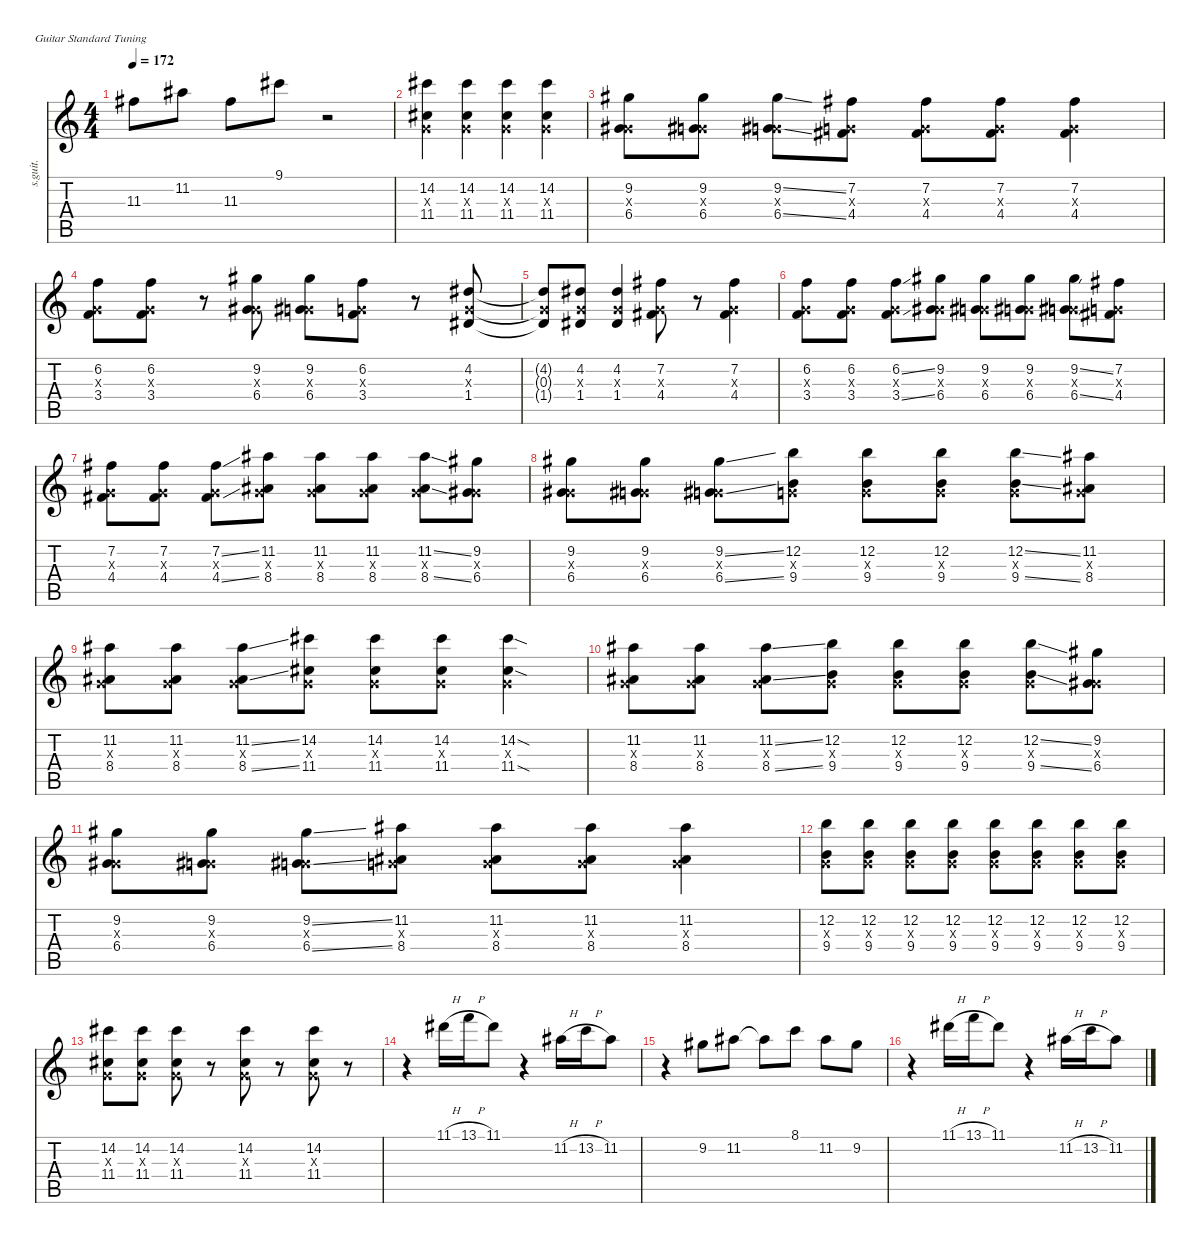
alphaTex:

\defaultSystemsLayout 4
\hideDynamics
\bracketExtendMode nobrackets
\otherSystemsTrackNameOrientation horizontal
\track ("A" "s.guit.") {instrument acousticguitarsteel}
\staff {score tabs}
\tuning (E4 B3 G3 D3 A2 E2)
\ts (4 4)
\tempo 172
\clef g2
\ks c
11.3.8{dy mf} 11.2.8 11.3.8 9.1.8 r.2 |
(14.2 0.3{x} 11.4).4 (14.2 0.3{x} 11.4).4 (14.2 0.3{x} 11.4).4 (14.2 0.3{x} 11.4).4 |
(9.2 0.3{x} 6.4).8 (9.2 0.3{x} 6.4).8 (9.2{ss} 0.3{x} 6.4{ss}).8 (7.2 0.3{x} 4.4).8 (7.2 0.3{x} 4.4).8 (7.2 0.3{x} 4.4).8 (7.2 0.3{x} 4.4).4 |
(6.2 0.3{x} 3.4).8 (6.2 0.3{x} 3.4).8 r.8 (9.2 0.3{x} 6.4).8 (9.2 0.3{x} 6.4).8 (6.2 0.3{x} 3.4).8 r.8 (4.2 0.3{x} 1.4).8 |
(4.2{t} 0.3{x t} 1.4{t}).8 (4.2 0.3{x} 1.4).8 (4.2 0.3{x} 1.4).4 (7.2 0.3{x} 4.4).8 r.8 (7.2 0.3{x} 4.4).4 |
(6.2 0.3{x} 3.4).8 (6.2 0.3{x} 3.4).8 (6.2{ss} 0.3{x} 3.4{ss}).8 (9.2 0.3{x} 6.4).8 (9.2 0.3{x} 6.4).8 (9.2 0.3{x} 6.4).8 (9.2{ss} 0.3{x} 6.4{ss}).8 (7.2 0.3{x} 4.4).8 |
(7.2 0.3{x} 4.4).8 (7.2 0.3{x} 4.4).8 (7.2{ss} 0.3{x} 4.4{ss}).8 (11.2 0.3{x} 8.4).8 (11.2 0.3{x} 8.4).8 (11.2 0.3{x} 8.4).8 (11.2{ss} 0.3{x} 8.4{ss}).8 (9.2 0.3{x} 6.4).8 |
(9.2 0.3{x} 6.4).8 (9.2 0.3{x} 6.4).8 (9.2{ss} 0.3{x} 6.4{ss}).8 (12.2 0.3{x} 9.4).8 (12.2 0.3{x} 9.4).8 (12.2 0.3{x} 9.4).8 (12.2{ss} 0.3{x} 9.4{ss}).8 (11.2 0.3{x} 8.4).8 |
(11.2 0.3{x} 8.4).8 (11.2 0.3{x} 8.4).8 (11.2{ss} 0.3{x} 8.4{ss}).8 (14.2 0.3{x} 11.4).8 (14.2 0.3{x} 11.4).8 (14.2 0.3{x} 11.4).8 (14.2{sod} 0.3{x} 11.4{sod}).4 |
(11.2 0.3{x} 8.4).8 (11.2 0.3{x} 8.4).8 (11.2{ss} 0.3{x} 8.4{ss}).8 (12.2 0.3{x} 9.4).8 (12.2 0.3{x} 9.4).8 (12.2 0.3{x} 9.4).8 (12.2{ss} 0.3{x} 9.4{ss}).8 (9.2 0.3{x} 6.4).8 |
(9.2 0.3{x} 6.4).8 (9.2 0.3{x} 6.4).8 (9.2{ss} 0.3{x} 6.4{ss}).8 (11.2 0.3{x} 8.4).8 (11.2 0.3{x} 8.4).8 (11.2 0.3{x} 8.4).8 (11.2 0.3{x} 8.4).4 |
(12.2 0.3{x} 9.4).8 (12.2 0.3{x} 9.4).8 (12.2 0.3{x} 9.4).8 (12.2 0.3{x} 9.4).8 (12.2 0.3{x} 9.4).8 (12.2 0.3{x} 9.4).8 (12.2 0.3{x} 9.4).8 (12.2 0.3{x} 9.4).8 |
(14.2 0.3{x} 11.4).8 (14.2 0.3{x} 11.4).8 (14.2 0.3{x} 11.4).8 r.8 (14.2 0.3{x} 11.4).8 r.8 (14.2 0.3{x} 11.4).8 r.8 |
r.4 11.1{h}.16 13.1{h}.16 11.1.8 r.4 11.2{h}.16 13.2{h}.16 11.2.8 |
r.4 9.2.8 11.2.8 11.2{t}.8 8.1.8 11.2.8 9.2.8 |
r.4 11.1{h}.16 13.1{h}.16 11.1.8 r.4 11.2{h}.16 13.2{h}.16 11.2.8
